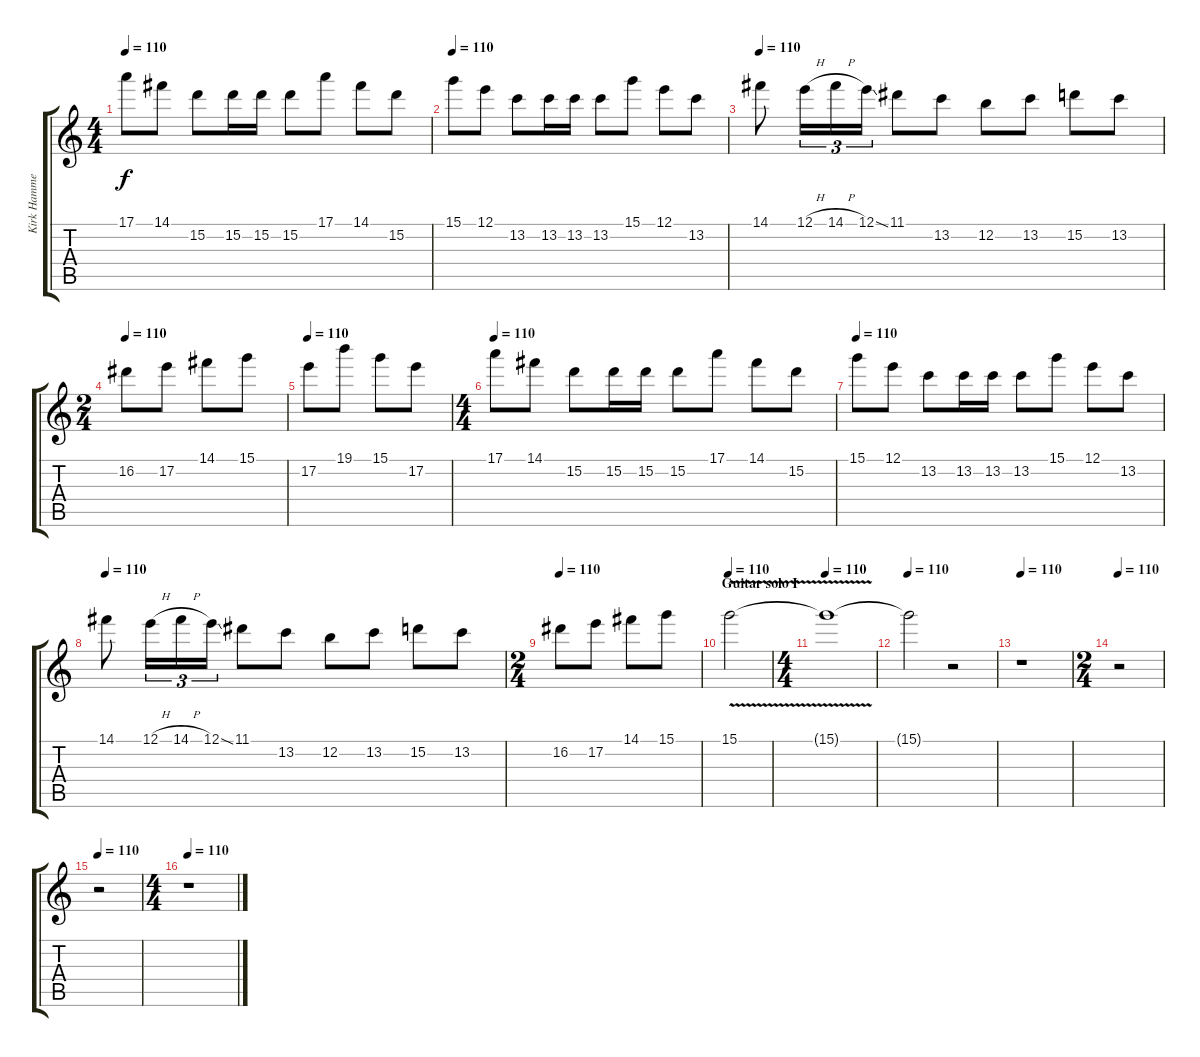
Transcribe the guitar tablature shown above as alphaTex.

\track ("Kirk Hammet" "Kirk Hamme") {instrument distortionguitar}
\staff {score tabs}
\tuning (E4 B3 G3 D3 A2 E2) {hide}
\ts (4 4)
\tempo 110
\clef g2
\ks c
17.1.8{dy f} 14.1.8 15.2.8 15.2.16 15.2.16 15.2.8 17.1.8 14.1.8 15.2.8 |
\tempo 110
15.1.8 12.1.8 13.2.8 13.2.16 13.2.16 13.2.8 15.1.8 12.1.8 13.2.8 |
\tempo 110
14.1.8 12.1{h}.16{tu (3 2)} 14.1{h}.16{tu (3 2)} 12.1{ss}.16{tu (3 2)} 11.1.8 13.2.8 12.2.8 13.2.8 15.2.8 13.2.8 |
\ts (2 4)
\tempo 110
16.2.8 17.2.8 14.1.8 15.1.8 |
\tempo 110
17.2.8{balance 8} 19.1.8 15.1.8 17.2.8 |
\ts (4 4)
\tempo 110
17.1.8 14.1.8 15.2.8 15.2.16 15.2.16 15.2.8 17.1.8 14.1.8 15.2.8 |
\tempo 110
15.1.8 12.1.8 13.2.8 13.2.16 13.2.16 13.2.8 15.1.8 12.1.8 13.2.8 |
\tempo 110
14.1.8 12.1{h}.16{tu (3 2)} 14.1{h}.16{tu (3 2)} 12.1{ss}.16{tu (3 2)} 11.1.8 13.2.8 12.2.8 13.2.8 15.2.8 13.2.8 |
\ts (2 4)
\tempo 110
16.2.8 17.2.8 14.1.8 15.1.8 |
\section ("" "Guitar solo I")
\tempo 110
15.1{v}.2{volume 4} |
\ts (4 4)
\tempo 110
15.1{t}.1 |
\tempo 110
15.1{t}.2 r.2 |
\tempo 110
r.1 |
\ts (2 4)
\tempo 110
r.2 |
\tempo 110
r.2 |
\ts (4 4)
\tempo 110
r.1
